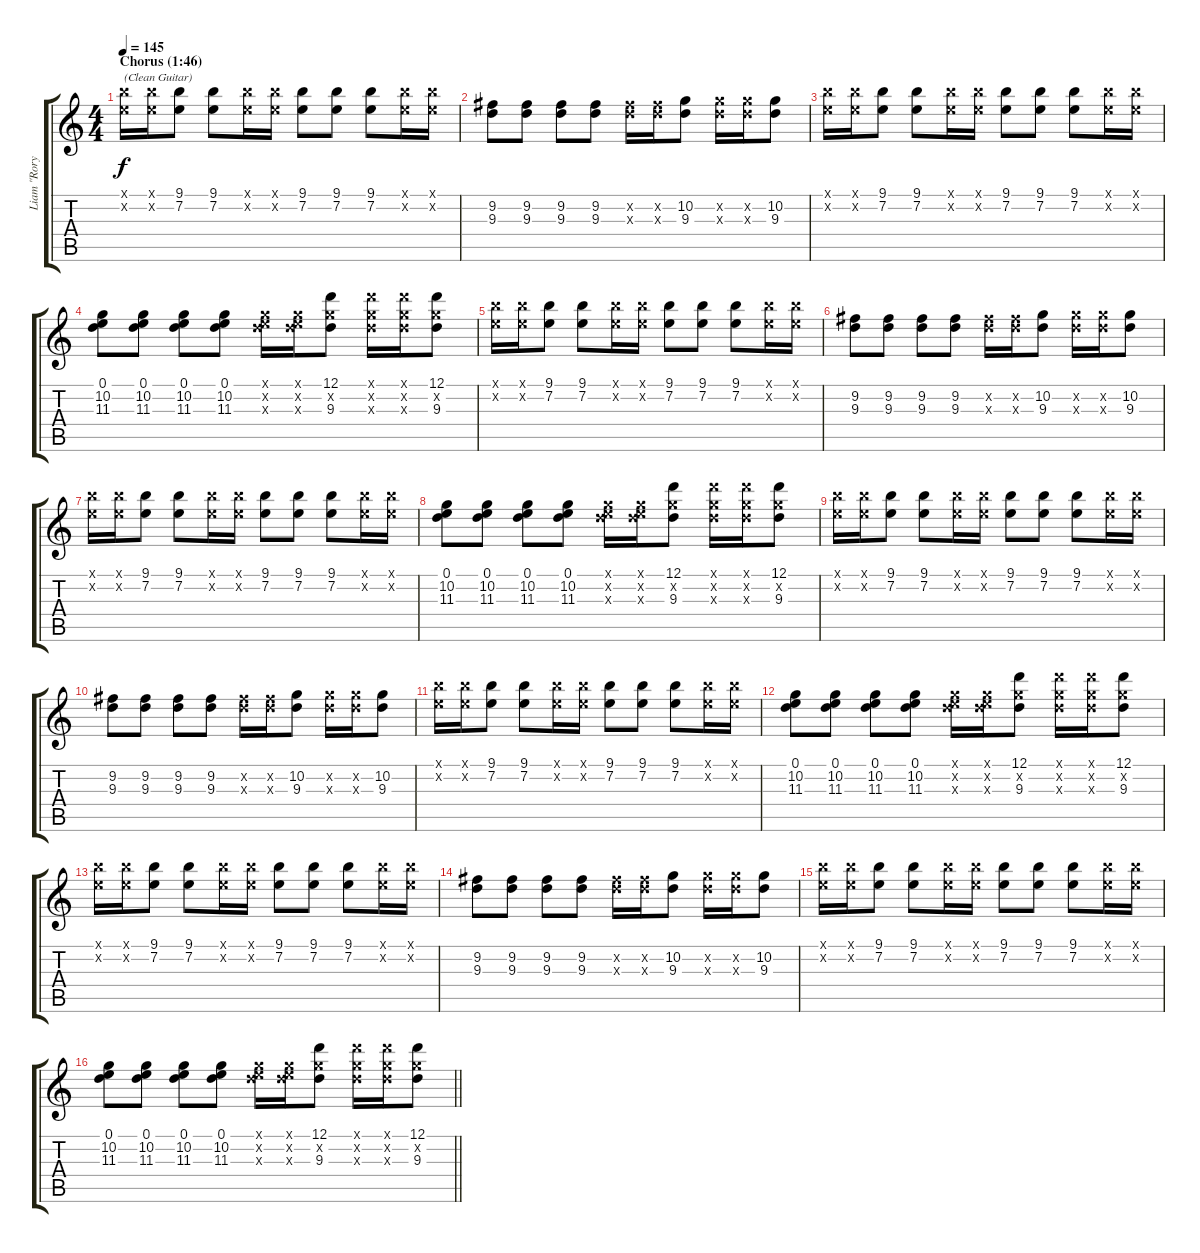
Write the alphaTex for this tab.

\track ("Liam \"Rory\" Clewlow [Guitar Right]" "Liam \"Rory") {instrument overdrivenguitar}
\staff {score tabs}
\tuning (D4 A3 F3 C3 G2 C2) {hide}
\ts (4 4)
\section ("" "Chorus (1:46)")
\tempo 145
\clef g2
\ks c
(9.1{x} 7.2{x}).16{txt "(Clean Guitar)" dy f instrument electricguitarclean} (9.1{x} 7.2{x}).16 (9.1 7.2).8 (9.1 7.2).8 (9.1{x} 7.2{x}).16 (9.1{x} 7.2{x}).16 (9.1 7.2).8 (9.1 7.2).8 (9.1 7.2).8 (9.1{x} 7.2{x}).16 (9.1{x} 7.2{x}).16 |
(9.2 9.3).8 (9.2 9.3).8 (9.2 9.3).8 (9.2 9.3).8 (9.2{x} 9.3{x}).16 (9.2{x} 9.3{x}).16 (10.2 9.3).8 (10.2{x} 9.3{x}).16 (10.2{x} 9.3{x}).16 (10.2 9.3).8 |
(9.1{x} 7.2{x}).16 (9.1{x} 7.2{x}).16 (9.1 7.2).8 (9.1 7.2).8 (9.1{x} 7.2{x}).16 (9.1{x} 7.2{x}).16 (9.1 7.2).8 (9.1 7.2).8 (9.1 7.2).8 (9.1{x} 7.2{x}).16 (9.1{x} 7.2{x}).16 |
(0.1 10.2 11.3).8 (0.1 10.2 11.3).8 (0.1 10.2 11.3).8 (0.1 10.2 11.3).8 (0.1{x} 10.2{x} 11.3{x}).16 (0.1{x} 10.2{x} 11.3{x}).16 (12.1 10.2{x} 9.3).8 (12.1{x} 10.2{x} 9.3{x}).16 (12.1{x} 10.2{x} 9.3{x}).16 (12.1 10.2{x} 9.3).8 |
(9.1{x} 7.2{x}).16 (9.1{x} 7.2{x}).16 (9.1 7.2).8 (9.1 7.2).8 (9.1{x} 7.2{x}).16 (9.1{x} 7.2{x}).16 (9.1 7.2).8 (9.1 7.2).8 (9.1 7.2).8 (9.1{x} 7.2{x}).16 (9.1{x} 7.2{x}).16 |
(9.2 9.3).8 (9.2 9.3).8 (9.2 9.3).8 (9.2 9.3).8 (9.2{x} 9.3{x}).16 (9.2{x} 9.3{x}).16 (10.2 9.3).8 (10.2{x} 9.3{x}).16 (10.2{x} 9.3{x}).16 (10.2 9.3).8 |
(9.1{x} 7.2{x}).16 (9.1{x} 7.2{x}).16 (9.1 7.2).8 (9.1 7.2).8 (9.1{x} 7.2{x}).16 (9.1{x} 7.2{x}).16 (9.1 7.2).8 (9.1 7.2).8 (9.1 7.2).8 (9.1{x} 7.2{x}).16 (9.1{x} 7.2{x}).16 |
(0.1 10.2 11.3).8 (0.1 10.2 11.3).8 (0.1 10.2 11.3).8 (0.1 10.2 11.3).8 (0.1{x} 10.2{x} 11.3{x}).16 (0.1{x} 10.2{x} 11.3{x}).16 (12.1 10.2{x} 9.3).8 (12.1{x} 10.2{x} 9.3{x}).16 (12.1{x} 10.2{x} 9.3{x}).16 (12.1 10.2{x} 9.3).8 |
(9.1{x} 7.2{x}).16 (9.1{x} 7.2{x}).16 (9.1 7.2).8 (9.1 7.2).8 (9.1{x} 7.2{x}).16 (9.1{x} 7.2{x}).16 (9.1 7.2).8 (9.1 7.2).8 (9.1 7.2).8 (9.1{x} 7.2{x}).16 (9.1{x} 7.2{x}).16 |
(9.2 9.3).8 (9.2 9.3).8 (9.2 9.3).8 (9.2 9.3).8 (9.2{x} 9.3{x}).16 (9.2{x} 9.3{x}).16 (10.2 9.3).8 (10.2{x} 9.3{x}).16 (10.2{x} 9.3{x}).16 (10.2 9.3).8 |
(9.1{x} 7.2{x}).16 (9.1{x} 7.2{x}).16 (9.1 7.2).8 (9.1 7.2).8 (9.1{x} 7.2{x}).16 (9.1{x} 7.2{x}).16 (9.1 7.2).8 (9.1 7.2).8 (9.1 7.2).8 (9.1{x} 7.2{x}).16 (9.1{x} 7.2{x}).16 |
(0.1 10.2 11.3).8 (0.1 10.2 11.3).8 (0.1 10.2 11.3).8 (0.1 10.2 11.3).8 (0.1{x} 10.2{x} 11.3{x}).16 (0.1{x} 10.2{x} 11.3{x}).16 (12.1 10.2{x} 9.3).8 (12.1{x} 10.2{x} 9.3{x}).16 (12.1{x} 10.2{x} 9.3{x}).16 (12.1 10.2{x} 9.3).8 |
(9.1{x} 7.2{x}).16 (9.1{x} 7.2{x}).16 (9.1 7.2).8 (9.1 7.2).8 (9.1{x} 7.2{x}).16 (9.1{x} 7.2{x}).16 (9.1 7.2).8 (9.1 7.2).8 (9.1 7.2).8 (9.1{x} 7.2{x}).16 (9.1{x} 7.2{x}).16 |
(9.2 9.3).8 (9.2 9.3).8 (9.2 9.3).8 (9.2 9.3).8 (9.2{x} 9.3{x}).16 (9.2{x} 9.3{x}).16 (10.2 9.3).8 (10.2{x} 9.3{x}).16 (10.2{x} 9.3{x}).16 (10.2 9.3).8 |
(9.1{x} 7.2{x}).16 (9.1{x} 7.2{x}).16 (9.1 7.2).8 (9.1 7.2).8 (9.1{x} 7.2{x}).16 (9.1{x} 7.2{x}).16 (9.1 7.2).8 (9.1 7.2).8 (9.1 7.2).8 (9.1{x} 7.2{x}).16 (9.1{x} 7.2{x}).16 |
\barLineRight lightlight
(0.1 10.2 11.3).8 (0.1 10.2 11.3).8 (0.1 10.2 11.3).8 (0.1 10.2 11.3).8 (0.1{x} 10.2{x} 11.3{x}).16 (0.1{x} 10.2{x} 11.3{x}).16 (12.1 10.2{x} 9.3).8 (12.1{x} 10.2{x} 9.3{x}).16 (12.1{x} 10.2{x} 9.3{x}).16 (12.1 10.2{x} 9.3).8
